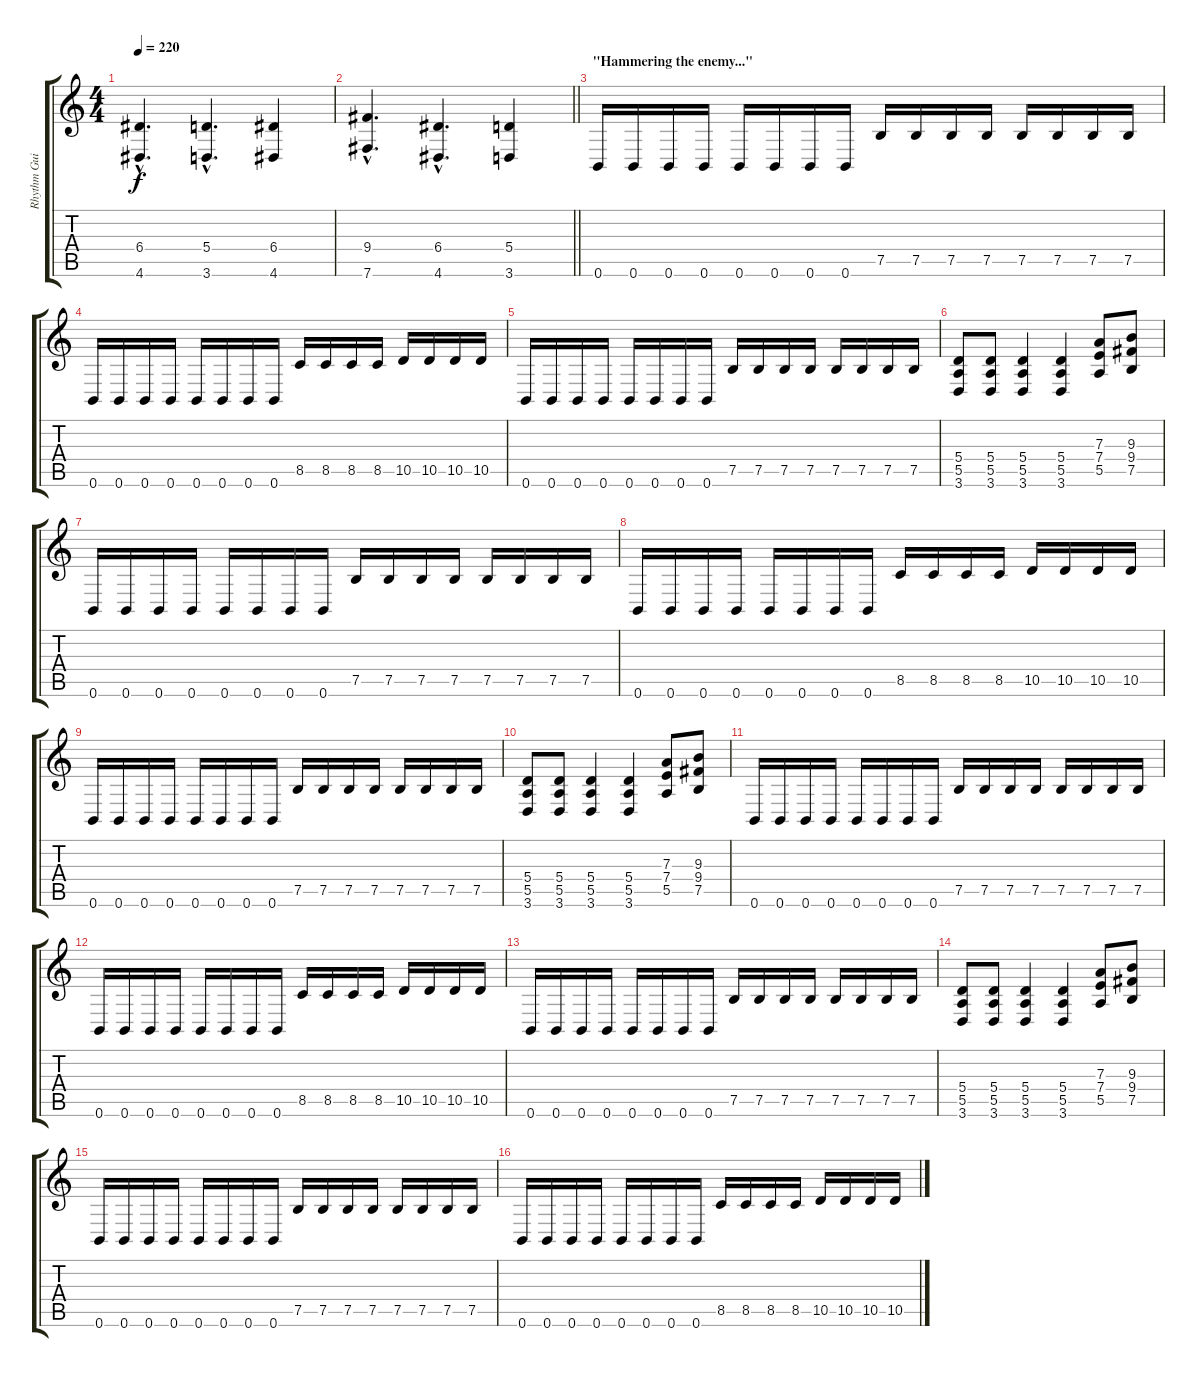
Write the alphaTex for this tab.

\track ("Rhythm Guitar II" "Rhythm Gui") {instrument distortionguitar}
\staff {score tabs}
\tuning (B3 Gb3 D3 A2 E2 B1) {hide}
\ts (4 4)
\tempo 220
\clef g2
\ks c
(6.4{hac} 4.6{hac}).4{d dy f} (5.4{hac} 3.6{hac}).4{d} (6.4 4.6).4 |
\barLineRight lightlight
(9.4{hac} 7.6{hac}).4{d} (6.4{hac} 4.6{hac}).4{d} (5.4 3.6).4 |
\section ("" "\"Hammering the enemy...\"")
0.6.16 0.6.16 0.6.16 0.6.16 0.6.16 0.6.16 0.6.16 0.6.16 7.5.16 7.5.16 7.5.16 7.5.16 7.5.16 7.5.16 7.5.16 7.5.16 |
0.6.16 0.6.16 0.6.16 0.6.16 0.6.16 0.6.16 0.6.16 0.6.16 8.5.16 8.5.16 8.5.16 8.5.16 10.5.16 10.5.16 10.5.16 10.5.16 |
0.6.16 0.6.16 0.6.16 0.6.16 0.6.16 0.6.16 0.6.16 0.6.16 7.5.16 7.5.16 7.5.16 7.5.16 7.5.16 7.5.16 7.5.16 7.5.16 |
(5.4 5.5 3.6).8 (5.4 5.5 3.6).8 (5.4 5.5 3.6).4 (5.4 5.5 3.6).4 (7.3 7.4 5.5).8 (9.3 9.4 7.5).8 |
0.6.16 0.6.16 0.6.16 0.6.16 0.6.16 0.6.16 0.6.16 0.6.16 7.5.16 7.5.16 7.5.16 7.5.16 7.5.16 7.5.16 7.5.16 7.5.16 |
0.6.16 0.6.16 0.6.16 0.6.16 0.6.16 0.6.16 0.6.16 0.6.16 8.5.16 8.5.16 8.5.16 8.5.16 10.5.16 10.5.16 10.5.16 10.5.16 |
0.6.16 0.6.16 0.6.16 0.6.16 0.6.16 0.6.16 0.6.16 0.6.16 7.5.16 7.5.16 7.5.16 7.5.16 7.5.16 7.5.16 7.5.16 7.5.16 |
(5.4 5.5 3.6).8 (5.4 5.5 3.6).8 (5.4 5.5 3.6).4 (5.4 5.5 3.6).4 (7.3 7.4 5.5).8 (9.3 9.4 7.5).8 |
0.6.16 0.6.16 0.6.16 0.6.16 0.6.16 0.6.16 0.6.16 0.6.16 7.5.16 7.5.16 7.5.16 7.5.16 7.5.16 7.5.16 7.5.16 7.5.16 |
0.6.16 0.6.16 0.6.16 0.6.16 0.6.16 0.6.16 0.6.16 0.6.16 8.5.16 8.5.16 8.5.16 8.5.16 10.5.16 10.5.16 10.5.16 10.5.16 |
0.6.16 0.6.16 0.6.16 0.6.16 0.6.16 0.6.16 0.6.16 0.6.16 7.5.16 7.5.16 7.5.16 7.5.16 7.5.16 7.5.16 7.5.16 7.5.16 |
(5.4 5.5 3.6).8 (5.4 5.5 3.6).8 (5.4 5.5 3.6).4 (5.4 5.5 3.6).4 (7.3 7.4 5.5).8 (9.3 9.4 7.5).8 |
0.6.16 0.6.16 0.6.16 0.6.16 0.6.16 0.6.16 0.6.16 0.6.16 7.5.16 7.5.16 7.5.16 7.5.16 7.5.16 7.5.16 7.5.16 7.5.16 |
0.6.16 0.6.16 0.6.16 0.6.16 0.6.16 0.6.16 0.6.16 0.6.16 8.5.16 8.5.16 8.5.16 8.5.16 10.5.16 10.5.16 10.5.16 10.5.16
